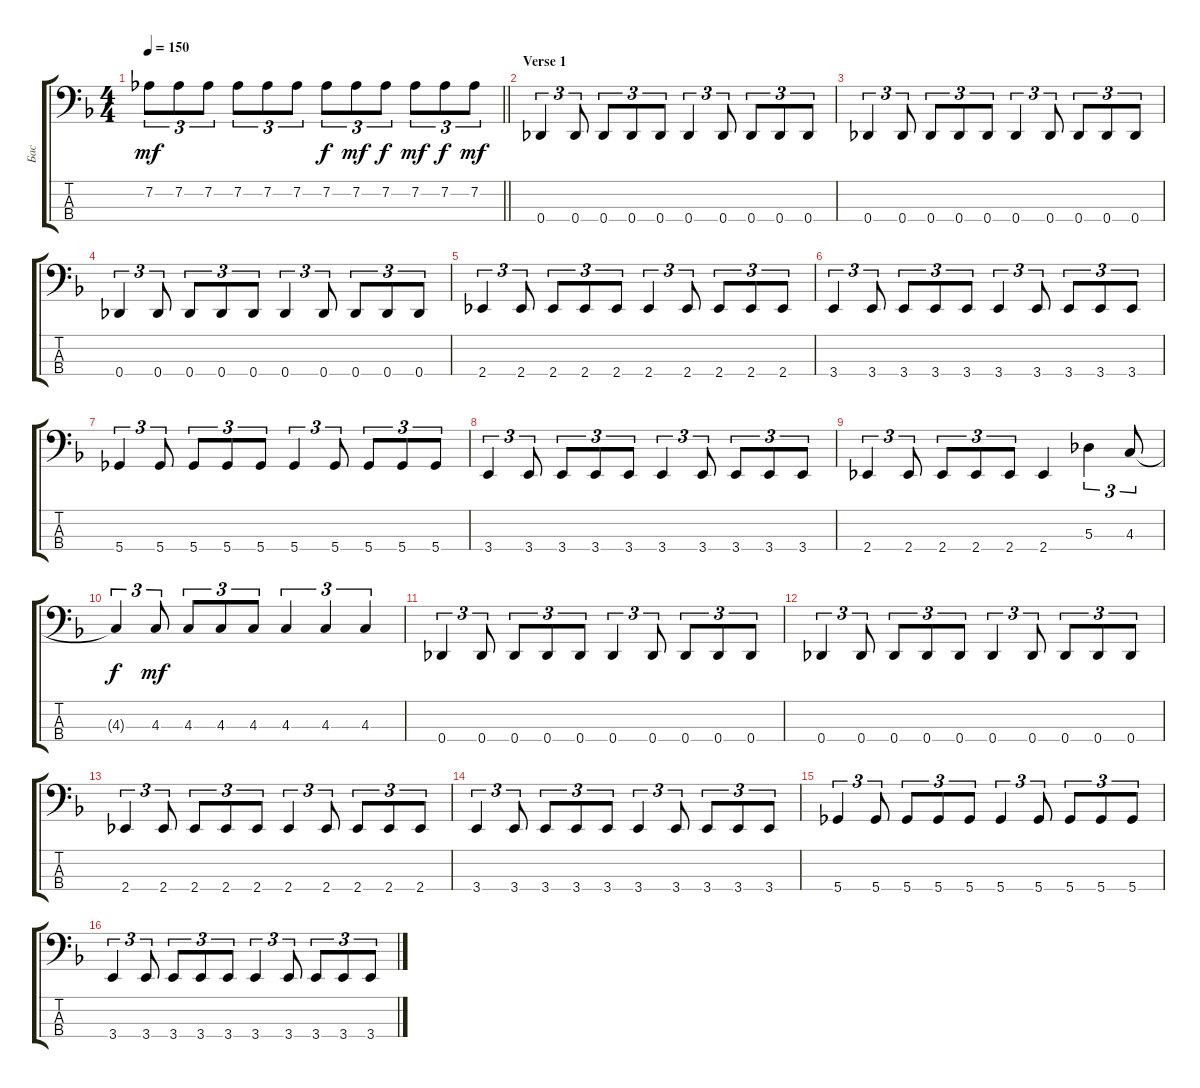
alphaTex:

\track ("Бас" "Бас") {instrument electricbassfinger}
\staff {score tabs}
\tuning (Gb2 Db2 Ab1 Db1) {hide}
\ts (4 4)
\tempo 150
\clef f4
\barLineRight lightlight
\ks dminor
7.2.8{tu (3 2) dy mf} 7.2.8{tu (3 2)} 7.2.8{tu (3 2)} 7.2.8{tu (3 2)} 7.2.8{tu (3 2)} 7.2.8{tu (3 2)} 7.2.8{tu (3 2) dy f} 7.2.8{tu (3 2) dy mf} 7.2.8{tu (3 2) dy f} 7.2.8{tu (3 2) dy mf} 7.2.8{tu (3 2) dy f} 7.2.8{tu (3 2) dy mf} |
\section ("" "Verse 1")
0.4.4{tu (3 2)} 0.4.8{tu (3 2)} 0.4.8{tu (3 2)} 0.4.8{tu (3 2)} 0.4.8{tu (3 2)} 0.4.4{tu (3 2)} 0.4.8{tu (3 2)} 0.4.8{tu (3 2)} 0.4.8{tu (3 2)} 0.4.8{tu (3 2)} |
0.4.4{tu (3 2)} 0.4.8{tu (3 2)} 0.4.8{tu (3 2)} 0.4.8{tu (3 2)} 0.4.8{tu (3 2)} 0.4.4{tu (3 2)} 0.4.8{tu (3 2)} 0.4.8{tu (3 2)} 0.4.8{tu (3 2)} 0.4.8{tu (3 2)} |
0.4.4{tu (3 2)} 0.4.8{tu (3 2)} 0.4.8{tu (3 2)} 0.4.8{tu (3 2)} 0.4.8{tu (3 2)} 0.4.4{tu (3 2)} 0.4.8{tu (3 2)} 0.4.8{tu (3 2)} 0.4.8{tu (3 2)} 0.4.8{tu (3 2)} |
2.4.4{tu (3 2)} 2.4.8{tu (3 2)} 2.4.8{tu (3 2)} 2.4.8{tu (3 2)} 2.4.8{tu (3 2)} 2.4.4{tu (3 2)} 2.4.8{tu (3 2)} 2.4.8{tu (3 2)} 2.4.8{tu (3 2)} 2.4.8{tu (3 2)} |
3.4.4{tu (3 2)} 3.4.8{tu (3 2)} 3.4.8{tu (3 2)} 3.4.8{tu (3 2)} 3.4.8{tu (3 2)} 3.4.4{tu (3 2)} 3.4.8{tu (3 2)} 3.4.8{tu (3 2)} 3.4.8{tu (3 2)} 3.4.8{tu (3 2)} |
5.4.4{tu (3 2)} 5.4.8{tu (3 2)} 5.4.8{tu (3 2)} 5.4.8{tu (3 2)} 5.4.8{tu (3 2)} 5.4.4{tu (3 2)} 5.4.8{tu (3 2)} 5.4.8{tu (3 2)} 5.4.8{tu (3 2)} 5.4.8{tu (3 2)} |
3.4.4{tu (3 2)} 3.4.8{tu (3 2)} 3.4.8{tu (3 2)} 3.4.8{tu (3 2)} 3.4.8{tu (3 2)} 3.4.4{tu (3 2)} 3.4.8{tu (3 2)} 3.4.8{tu (3 2)} 3.4.8{tu (3 2)} 3.4.8{tu (3 2)} |
2.4.4{tu (3 2)} 2.4.8{tu (3 2)} 2.4.8{tu (3 2)} 2.4.8{tu (3 2)} 2.4.8{tu (3 2)} 2.4.4 5.3.4{tu (3 2)} 4.3.8{tu (3 2)} |
4.3{t}.4{tu (3 2) dy f} 4.3.8{tu (3 2) dy mf} 4.3.8{tu (3 2)} 4.3.8{tu (3 2)} 4.3.8{tu (3 2)} 4.3.4{tu (3 2)} 4.3.4{tu (3 2)} 4.3.4{tu (3 2)} |
0.4.4{tu (3 2)} 0.4.8{tu (3 2)} 0.4.8{tu (3 2)} 0.4.8{tu (3 2)} 0.4.8{tu (3 2)} 0.4.4{tu (3 2)} 0.4.8{tu (3 2)} 0.4.8{tu (3 2)} 0.4.8{tu (3 2)} 0.4.8{tu (3 2)} |
0.4.4{tu (3 2)} 0.4.8{tu (3 2)} 0.4.8{tu (3 2)} 0.4.8{tu (3 2)} 0.4.8{tu (3 2)} 0.4.4{tu (3 2)} 0.4.8{tu (3 2)} 0.4.8{tu (3 2)} 0.4.8{tu (3 2)} 0.4.8{tu (3 2)} |
2.4.4{tu (3 2)} 2.4.8{tu (3 2)} 2.4.8{tu (3 2)} 2.4.8{tu (3 2)} 2.4.8{tu (3 2)} 2.4.4{tu (3 2)} 2.4.8{tu (3 2)} 2.4.8{tu (3 2)} 2.4.8{tu (3 2)} 2.4.8{tu (3 2)} |
3.4.4{tu (3 2)} 3.4.8{tu (3 2)} 3.4.8{tu (3 2)} 3.4.8{tu (3 2)} 3.4.8{tu (3 2)} 3.4.4{tu (3 2)} 3.4.8{tu (3 2)} 3.4.8{tu (3 2)} 3.4.8{tu (3 2)} 3.4.8{tu (3 2)} |
5.4.4{tu (3 2)} 5.4.8{tu (3 2)} 5.4.8{tu (3 2)} 5.4.8{tu (3 2)} 5.4.8{tu (3 2)} 5.4.4{tu (3 2)} 5.4.8{tu (3 2)} 5.4.8{tu (3 2)} 5.4.8{tu (3 2)} 5.4.8{tu (3 2)} |
3.4.4{tu (3 2)} 3.4.8{tu (3 2)} 3.4.8{tu (3 2)} 3.4.8{tu (3 2)} 3.4.8{tu (3 2)} 3.4.4{tu (3 2)} 3.4.8{tu (3 2)} 3.4.8{tu (3 2)} 3.4.8{tu (3 2)} 3.4.8{tu (3 2)}
